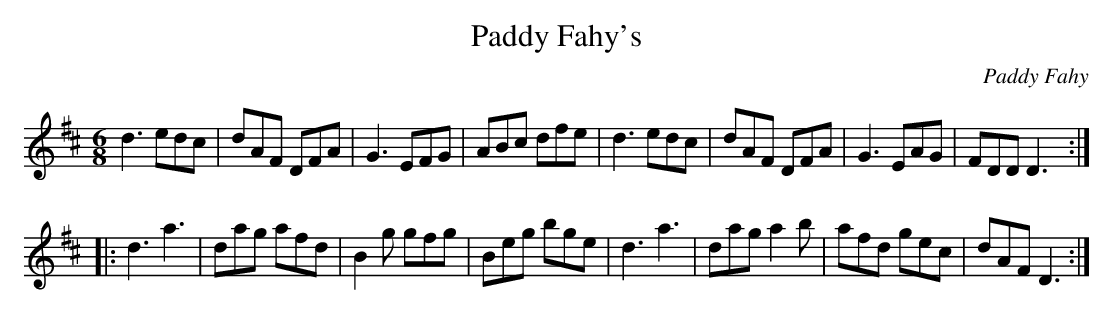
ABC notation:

X:1
T:Paddy Fahy's
C:Paddy Fahy
M:6/8
K:D
d3 edc|dAF DFA|G3 EFG|ABc dfe|d3 edc|dAF DFA|G3 EAG|FDD D3:|
|:d3 a3|dag afd|B2g gfg|Beg bge|d3 a3|dag a2b|afd gec|dAF D3:|
